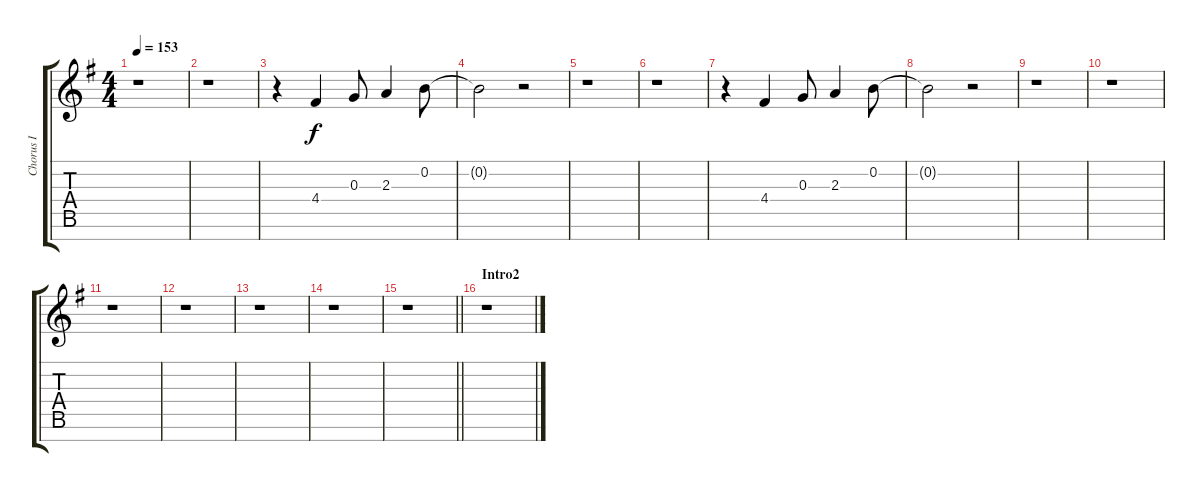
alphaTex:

\track ("Chorus I" "Chorus I") {instrument voiceoohs}
\staff {score tabs}
\tuning (E5 B4 G4 D4 A3 E3 B2) {hide}
\ts (4 4)
\tempo 153
\clef g2
\ks g
r.1{dy f} |
r.1 |
r.4 4.4.4 0.3.8 2.3.4 0.2.8 |
0.2{t}.2 r.2 |
r.1 |
r.1 |
r.4 4.4.4 0.3.8 2.3.4 0.2.8 |
0.2{t}.2 r.2 |
r.1 |
r.1 |
r.1 |
r.1 |
r.1 |
r.1 |
\barLineRight lightlight
r.1 |
\section ("" "Intro2")
r.1
